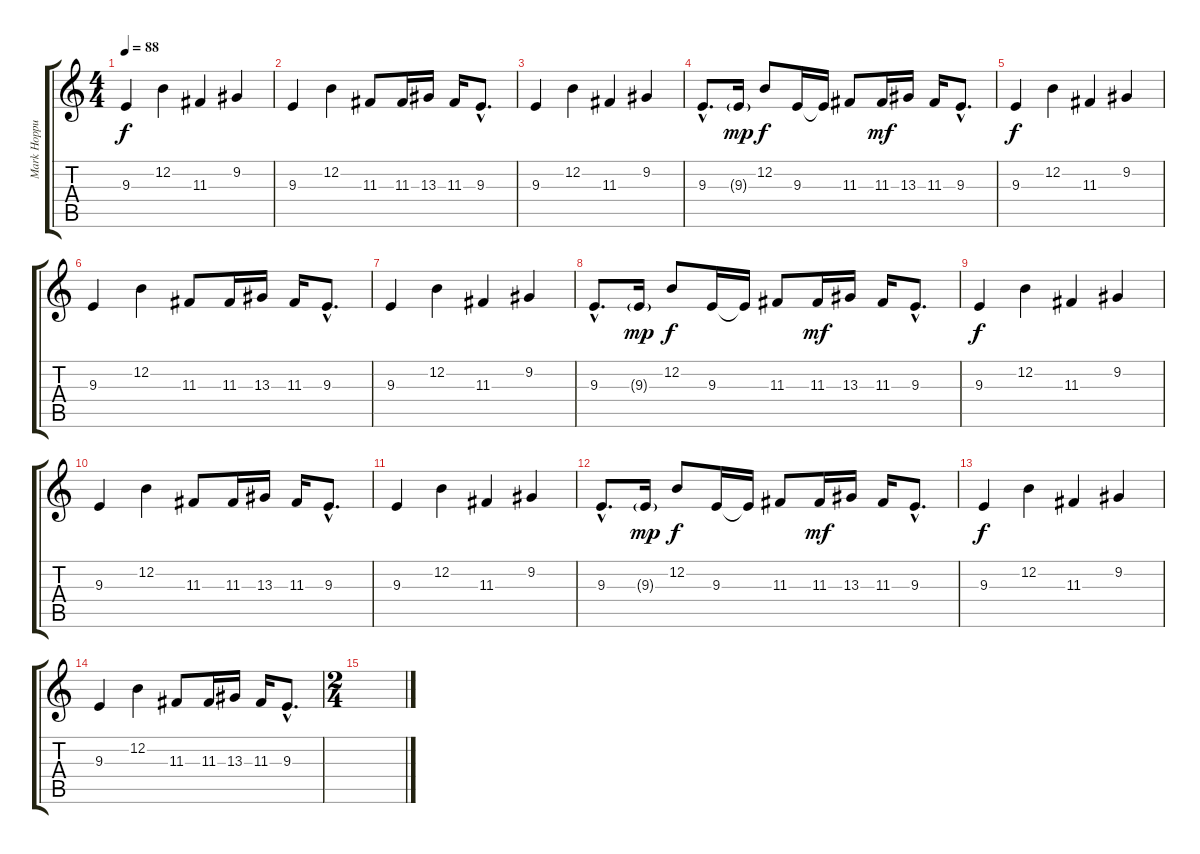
\track ("Mark Hoppus - Vocal" "Mark Hoppu") {instrument lead2sawtooth}
\staff {score tabs}
\tuning (E4 B3 G3 D3 A2 E2) {hide}
\ts (4 4)
\tempo 88
\clef g2
\ks c
9.3.4{dy f} 12.2.4 11.3.4 9.2.4 |
9.3.4 12.2.4 11.3.8 11.3.16 13.3.16 11.3.16 9.3{hac}.8{d} |
9.3.4 12.2.4 11.3.4 9.2.4 |
9.3{hac}.8{d} 9.3{g}.16{dy mp} 12.2.8{dy f} 9.3.16 9.3{t}.16 11.3.8 11.3.16{dy mf} 13.3.16 11.3.16 9.3{hac}.8{d} |
9.3.4{dy f} 12.2.4 11.3.4 9.2.4 |
9.3.4 12.2.4 11.3.8 11.3.16 13.3.16 11.3.16 9.3{hac}.8{d} |
9.3.4 12.2.4 11.3.4 9.2.4 |
9.3{hac}.8{d} 9.3{g}.16{dy mp} 12.2.8{dy f} 9.3.16 9.3{t}.16 11.3.8 11.3.16{dy mf} 13.3.16 11.3.16 9.3{hac}.8{d} |
9.3.4{dy f} 12.2.4 11.3.4 9.2.4 |
9.3.4 12.2.4 11.3.8 11.3.16 13.3.16 11.3.16 9.3{hac}.8{d} |
9.3.4 12.2.4 11.3.4 9.2.4 |
9.3{hac}.8{d} 9.3{g}.16{dy mp} 12.2.8{dy f} 9.3.16 9.3{t}.16 11.3.8 11.3.16{dy mf} 13.3.16 11.3.16 9.3{hac}.8{d} |
9.3.4{dy f} 12.2.4 11.3.4 9.2.4 |
9.3.4 12.2.4 11.3.8 11.3.16 13.3.16 11.3.16 9.3{hac}.8{d} |
\ts (2 4)
